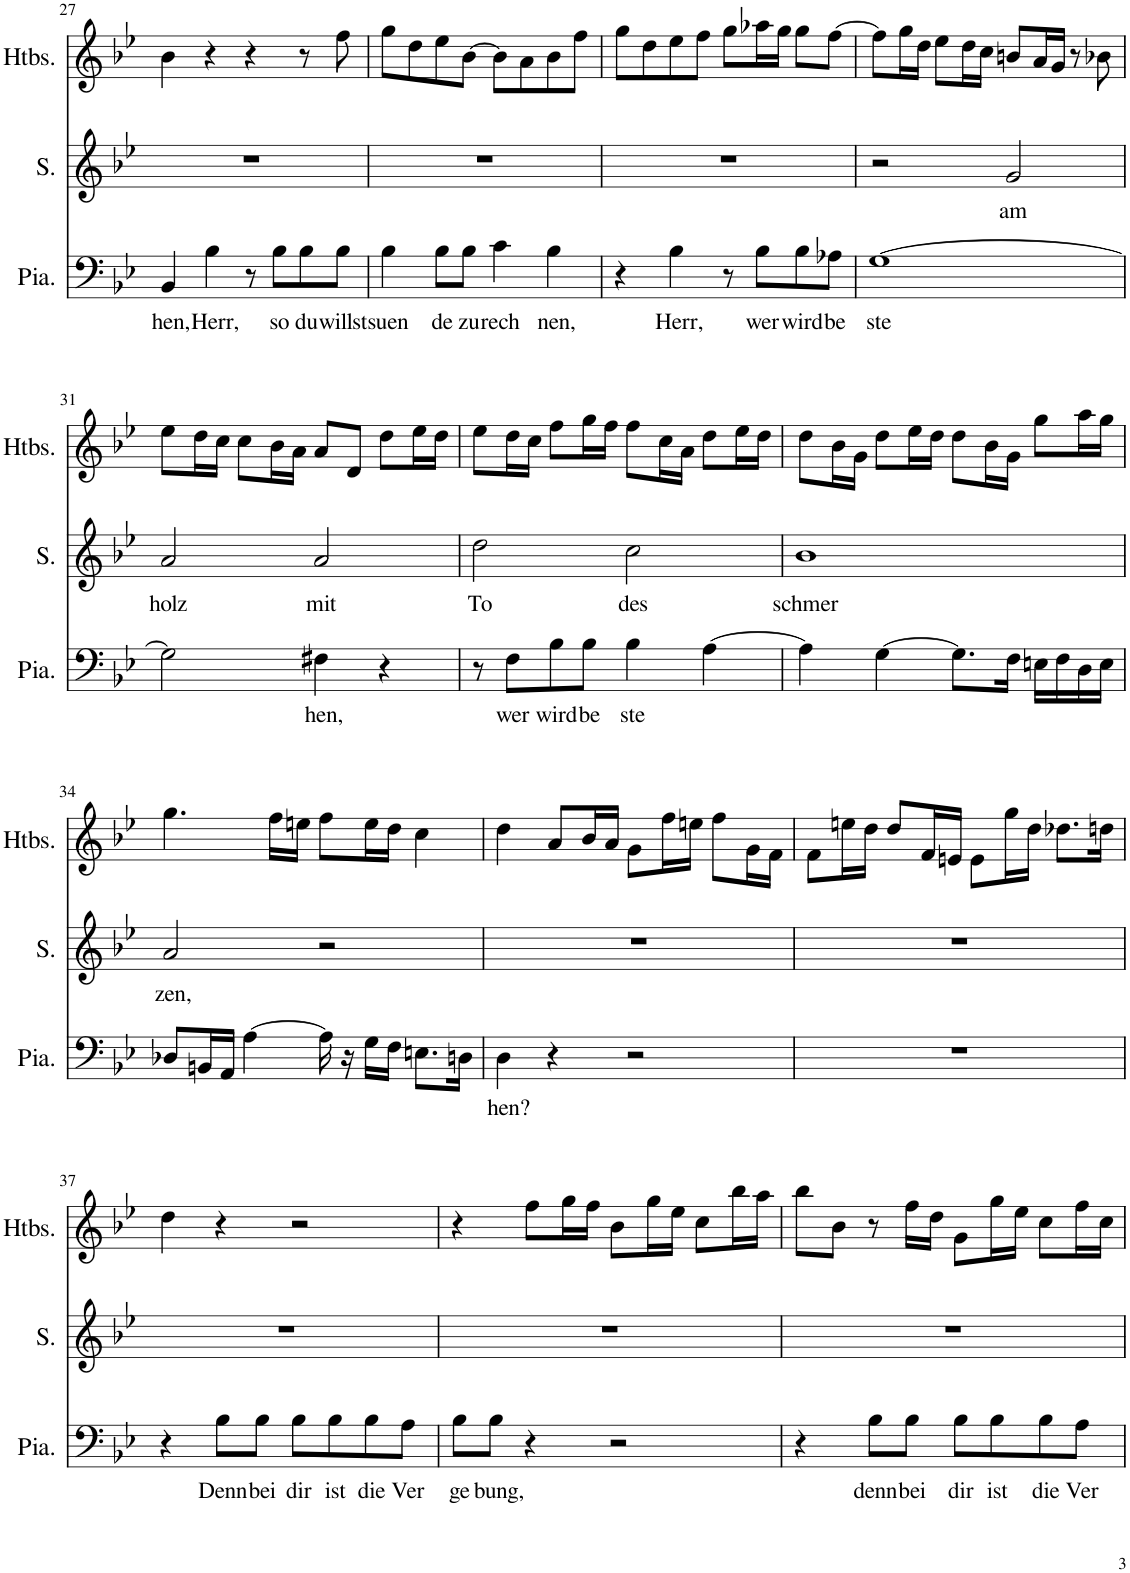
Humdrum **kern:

**kern	**text	**kern	**text	**kern
*part3	*part3	*part2	*part2	*part1
*staff3	*staff3	*staff2	*staff2	*staff1
*I"Piano, B	*	*I"Soprano, S	*	*I"Hautbois, Oboe
*I'Pia.	*	*I'S.	*	*I'Htbs.
!!LO:PB:g=z
*clefF4	*	*clefG2	*	*clefG2
*k[b-e-]	*	*k[b-e-]	*	*k[b-e-]
*M4/4	*	*M4/4	*	*M4/4
=27	=27	=27	=27	=27
!	!LO:LY:b	!	!	!
4BB-/	hen,	1r	.	4b-\
!	!LO:LY:b	!	!	!
4B-\	Herr,	.	.	4r
8r	.	.	.	4r
!	!LO:LY:b	!	!	!
8B-\L	so	.	.	.
!	!LO:LY:b	!	!	!
8B-\	du	.	.	8r
!	!LO:LY:b	!	!	!
8B-\J	willst	.	.	8ff\
=28	=28	=28	=28	=28
!	!LO:LY:b	!	!	!
4B-\	suen	1r	.	8gg\L
.	.	.	.	8dd\
!	!LO:LY:b	!	!	!
8B-\L	de	.	.	8ee-\
!	!LO:LY:b	!	!	!
8B-\J	zu	.	.	[8b-\J
!	!LO:LY:b	!	!	!
4c\	rech	.	.	8b-\L]
.	.	.	.	8a\
!	!LO:LY:b	!	!	!
4B-\	nen,	.	.	8b-\
.	.	.	.	8ff\J
=29	=29	=29	=29	=29
4r	.	1r	.	8gg\L
.	.	.	.	8dd\
!	!LO:LY:b	!	!	!
4B-\	Herr,	.	.	8ee-\
.	.	.	.	8ff\J
8r	.	.	.	8gg\L
!	!LO:LY:b	!	!	!
8B-\L	wer	.	.	16aa-X\L
.	.	.	.	16gg\JJ
!	!LO:LY:b	!	!	!
8B-\	wird	.	.	8gg\L
!	!LO:LY:b	!	!	!
8A-X\J	be	.	.	[8ff\J
=30	=30	=30	=30	=30
!	!LO:LY:b	!	!	!
[1G	ste	2r	.	8ff\L]
.	.	.	.	16gg\L
.	.	.	.	16dd\JJ
.	.	.	.	8ee-\L
.	.	.	.	16dd\L
.	.	.	.	16cc\JJ
!	!	!	!LO:LY:b	!
.	.	2g/	am	8bn/L
.	.	.	.	16a/L
.	.	.	.	16g/JJ
.	.	.	.	8r
.	.	.	.	8b-X\
!!LO:LB:g=z
=31	=31	=31	=31	=31
!	!	!	!LO:LY:b	!
2G\]	.	2a/	holz	8ee-\L
.	.	.	.	16dd\L
.	.	.	.	16cc\JJ
.	.	.	.	8cc\L
.	.	.	.	16b-\L
.	.	.	.	16a\JJ
!	!LO:LY:b	!	!LO:LY:b	!
4F#X\	hen,	2a/	mit	8a/L
.	.	.	.	8d/J
4r	.	.	.	8dd\L
.	.	.	.	16ee-\L
.	.	.	.	16dd\JJ
=32	=32	=32	=32	=32
!	!	!	!LO:LY:b	!
8r	.	2dd\	To	8ee-\L
!	!LO:LY:b	!	!	!
8F\L	wer	.	.	16dd\L
.	.	.	.	16cc\JJ
!	!LO:LY:b	!	!	!
8B-\	wird	.	.	8ff\L
!	!LO:LY:b	!	!	!
8B-\J	be	.	.	16gg\L
.	.	.	.	16ff\JJ
!	!LO:LY:b	!	!LO:LY:b	!
4B-\	ste	2cc\	des	8ff\L
.	.	.	.	16cc\L
.	.	.	.	16a\JJ
[4A\	.	.	.	8dd\L
.	.	.	.	16ee-\L
.	.	.	.	16dd\JJ
=33	=33	=33	=33	=33
!	!	!	!LO:LY:b	!
4A\]	.	1b-	schmer	8dd\L
.	.	.	.	16b-\L
.	.	.	.	16g\JJ
[4G\	.	.	.	8dd\L
.	.	.	.	16ee-\L
.	.	.	.	16dd\JJ
8.G\L]	.	.	.	8dd\L
.	.	.	.	16b-\L
16F\Jk	.	.	.	16g\JJ
16En\LL	.	.	.	8gg\L
16F\	.	.	.	.
16D\	.	.	.	16aa\L
16E\JJ	.	.	.	16gg\JJ
!!LO:LB:g=z
=34	=34	=34	=34	=34
!	!	!	!LO:LY:b	!
8D-X/L	.	2a/	zen,	4.gg\
16BBn/L	.	.	.	.
16AA/JJ	.	.	.	.
[4A\	.	.	.	.
.	.	.	.	16ff\LL
.	.	.	.	16een\JJ
16A\]	.	2r	.	8ff\L
16r	.	.	.	.
16G\LL	.	.	.	16ee\L
16F\JJ	.	.	.	16dd\JJ
8.En\L	.	.	.	4cc\
16Dn\Jk	.	.	.	.
=35	=35	=35	=35	=35
!	!LO:LY:b	!	!	!
4D\	hen?	1r	.	4dd\
4r	.	.	.	8a/L
.	.	.	.	16b-/L
.	.	.	.	16a/JJ
2r	.	.	.	8g\L
.	.	.	.	16ff\L
.	.	.	.	16een\JJ
.	.	.	.	8ff\L
.	.	.	.	16g\L
.	.	.	.	16f\JJ
=36	=36	=36	=36	=36
1r	.	1r	.	8f\L
.	.	.	.	16een\L
.	.	.	.	16dd\JJ
.	.	.	.	8dd/L
.	.	.	.	16f/L
.	.	.	.	16en/JJ
.	.	.	.	8e\L
.	.	.	.	16gg\L
.	.	.	.	16dd\JJ
.	.	.	.	8.dd-X\L
.	.	.	.	16ddn\Jk
!!LO:LB:g=z
=37	=37	=37	=37	=37
4r	.	1r	.	4dd\
!	!LO:LY:b	!	!	!
8B-\L	Denn	.	.	4r
!	!LO:LY:b	!	!	!
8B-\J	bei	.	.	.
!	!LO:LY:b	!	!	!
8B-\L	dir	.	.	2r
!	!LO:LY:b	!	!	!
8B-\	ist	.	.	.
!	!LO:LY:b	!	!	!
8B-\	die	.	.	.
!	!LO:LY:b	!	!	!
8A\J	Ver	.	.	.
=38	=38	=38	=38	=38
!	!LO:LY:b	!	!	!
8B-\L	ge	1r	.	4r
!	!LO:LY:b	!	!	!
8B-\J	bung,	.	.	.
4r	.	.	.	8ff\L
.	.	.	.	16gg\L
.	.	.	.	16ff\JJ
2r	.	.	.	8b-\L
.	.	.	.	16gg\L
.	.	.	.	16ee-\JJ
.	.	.	.	8cc\L
.	.	.	.	16bb-\L
.	.	.	.	16aa\JJ
=39	=39	=39	=39	=39
4r	.	1r	.	8bb-\L
.	.	.	.	8b-\J
!	!LO:LY:b	!	!	!
8B-\L	denn	.	.	8r
!	!LO:LY:b	!	!	!
8B-\J	bei	.	.	16ff\LL
.	.	.	.	16dd\JJ
!	!LO:LY:b	!	!	!
8B-\L	dir	.	.	8g\L
!	!LO:LY:b	!	!	!
8B-\	ist	.	.	16gg\L
.	.	.	.	16ee-\JJ
!	!LO:LY:b	!	!	!
8B-\	die	.	.	8cc\L
!	!LO:LY:b	!	!	!
8A\J	Ver	.	.	16ff\L
.	.	.	.	16cc\JJ
=	=	=	=	=
*-	*-	*-	*-	*-
